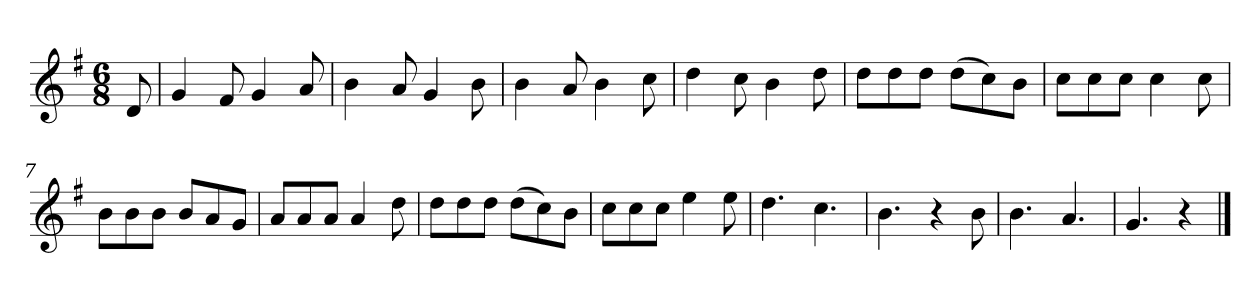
**kern
*part1
*staff1
*k[f#]
*M6/8
*MM120
=
8d
=1
4g
8f#
4g
8a
=2
4b
8a
4g
8b
=3
4b
8a
4b
8cc
=4
4dd
8cc
4b
8dd
=5
8ddL
8dd
8ddJ
(8ddL
8cc)
8bJ
=6
8ccL
8cc
8ccJ
4cc
8cc
=7
8bL
8b
8bJ
8bL
8a
8gJ
=8
8aL
8a
8aJ
4a
8dd
=9
8ddL
8dd
8ddJ
(8ddL
8cc)
8bJ
=10
8ccL
8cc
8ccJ
4ee
8ee
=11
4.dd
4.cc
=12
4.b
4r
8b
=13
4.b
4.a
=14
4.g
4r
==
*-
